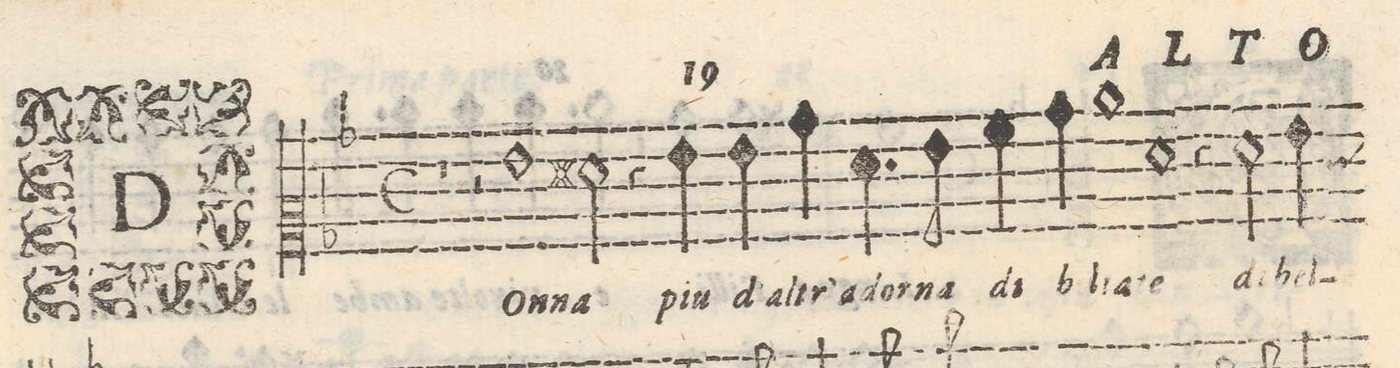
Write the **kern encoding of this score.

**kern	**text
*I"ALTO	*
*clefC2	*
*k[b-]	*
*met(C)	*
*M2/1	*
1r	.
2r	.
1g\	DOn-
=2-	=2-
2f#X\	-na
4r	.
4g\	piu
4g\	d' al-
4b-\	-tr' a-
=3-	=3-
4.fny\	-dor-
8g\	-na
4a\	di
4b-\	bel-
1cc	-ta-
=4-	=4-
1f	-te
4r	.
2f\	di
4g\	bel-
*custos:e	*
=5-	=5-
*-	*-
